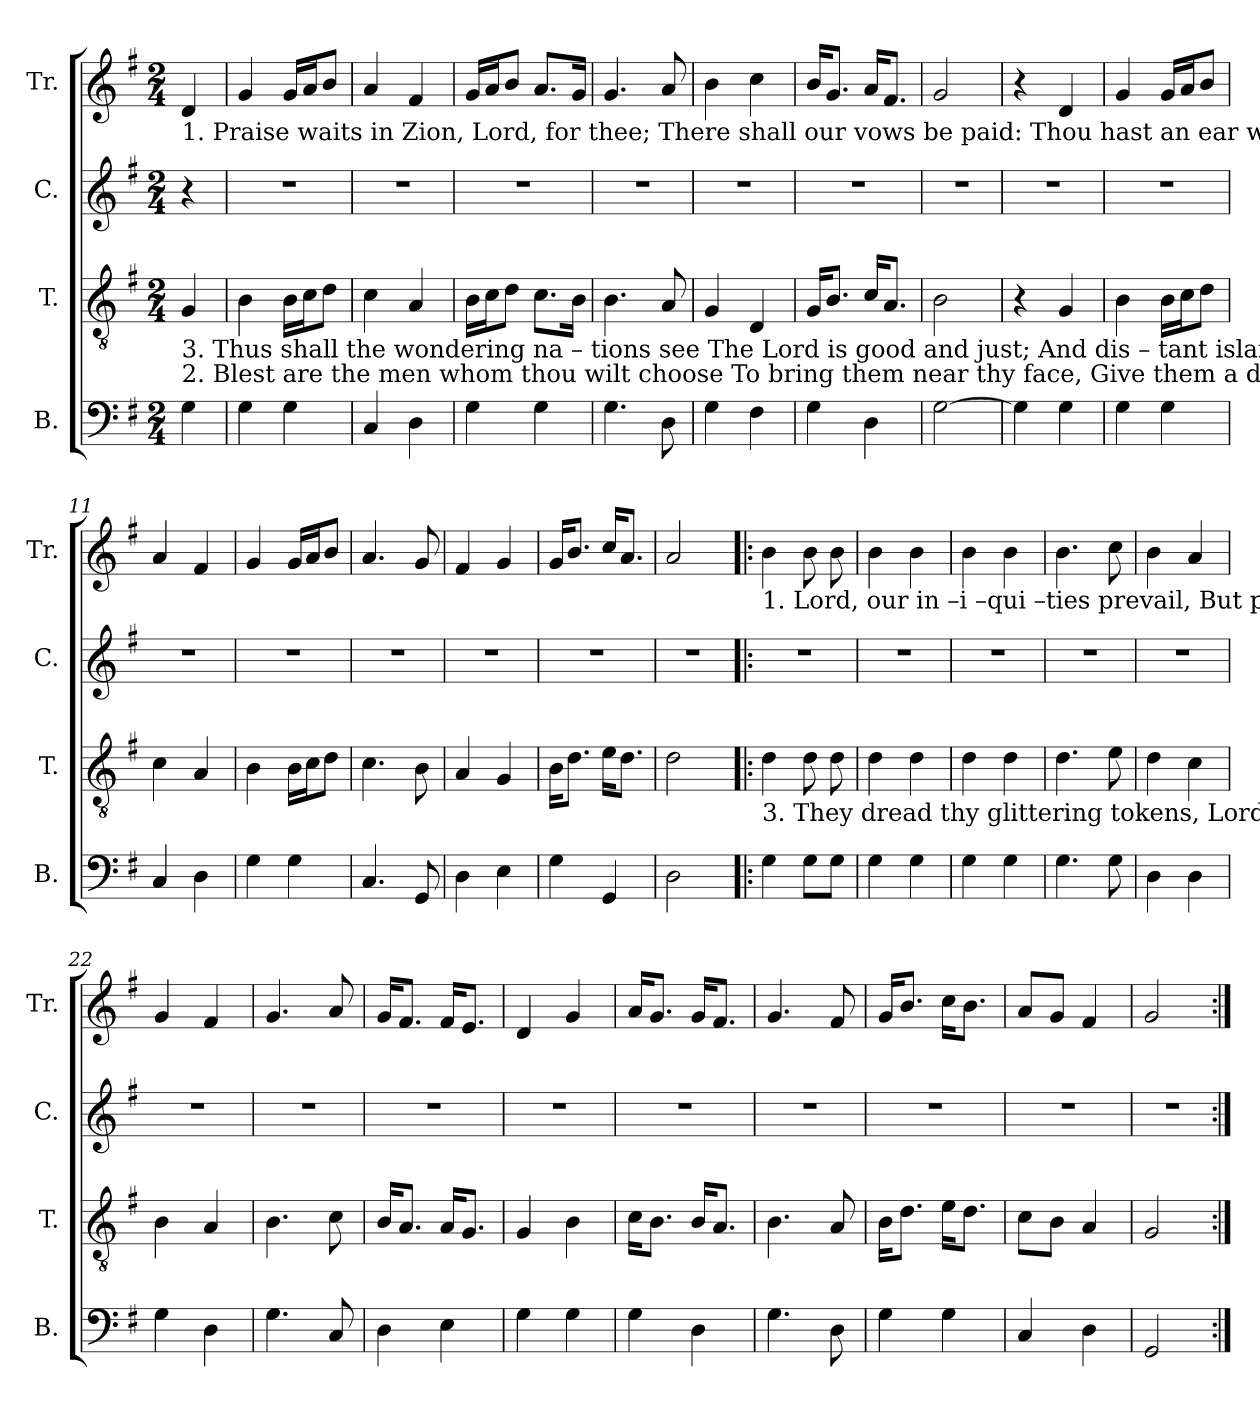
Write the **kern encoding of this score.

**kern	**kern	**kern	**kern
*part4	*part3	*part2	*part1
*staff4	*staff3	*staff2	*staff1
*I"B.	*I"T.	*I"C.	*I"Tr.
*I'B.	*I'T.	*I'C.	*I'Tr.
*clefF4	*clefGv2	*clefG2	*clefG2
*k[f#]	*k[f#]	*k[f#]	*k[f#]
*M2/4	*M2/4	*M2/4	*M2/4
*MM80	*MM80	*MM80	*MM80
=1	=1	=1	=1
!	!	!	!LO:TX:b:t=1. Praise waits  in      Zion,    Lord,     for      thee;  There shall  our vows  be  paid&colon;    Thou  hast  an      ear when  sin – ners  pray;  All flesh shall seek  thine    aid.
!	!LO:TX:b:t=3. Thus shall  the   wondering  na   –  tions    see  The  Lord  is  good    and    just;     And  dis – tant     islands  fly   to       thee,  And make thy name  their  trust.	!	!
!	!LO:TX:b:t=2. Blest  are  the   men  whom  thou   wilt   choose  To  bring  them  near  thy  face,     Give  them  a      dwelling  in   thine   house,  To feast up – on    thy    grace.	!	!
4G!\	4G!/	4r	4d!/
=2	=2	=2	=2
4G!\	4B!\	2r	4g!/
4G!\	16B!\LL	.	16g!/LL
.	16c!\J	.	16a!/J
.	8d!\J	.	8b!/J
=3	=3	=3	=3
4C!/	4c!\	2r	4a!/
4D!\	4A!/	.	4f#!/
=4	=4	=4	=4
4G!\	16B!\LL	2r	16g!/LL
.	16c!\J	.	16a!/J
.	8d!\J	.	8b!/J
4G!\	8.c!\L	.	8.a!/L
.	16B!\Jk	.	16g!/Jk
=5	=5	=5	=5
4.G!\	4.B!\	2r	4.g!/
8D!\	8A!/	.	8a!/
=6	=6	=6	=6
4G!\	4G!/	2r	4b!\
4F#!\	4D!/	.	4cc!\
=7	=7	=7	=7
4G!\	16G!/KL	2r	16b!/KL
.	8.B!/J	.	8.g!/J
4D!\	16c!/KL	.	16a!/KL
.	8.A!/J	.	8.f#!/J
=8	=8	=8	=8
[2G!\	2B!\	2r	2g!/
=9	=9	=9	=9
4G!\]	4r	2r	4r
4G!\	4G!/	.	4d!/
=10	=10	=10	=10
4G!\	4B!\	2r	4g!/
4G!\	16B!\LL	.	16g!/LL
.	16c!\J	.	16a!/J
.	8d!\J	.	8b!/J
=11	=11	=11	=11
4C!/	4c!\	2r	4a!/
4D!\	4A!/	.	4f#!/
=12	=12	=12	=12
4G!\	4B!\	2r	4g!/
4G!\	16B!\LL	.	16g!/LL
.	16c!\J	.	16a!/J
.	8d!\J	.	8b!/J
=13	=13	=13	=13
4.C!/	4.c!\	2r	4.a!/
8GG!/	8B!\	.	8g!/
=14	=14	=14	=14
4D!\	4A!/	2r	4f#!/
4E!\	4G!/	.	4g!/
=15	=15	=15	=15
4G!\	16B!\KL	2r	16g!/KL
.	8.d!\J	.	8.b!/J
4GG!/	16e!\KL	.	16cc!/KL
.	8.d!\J	.	8.a!/J
=16	=16	=16	=16
2D!\	2d!\	2r	2a!/
!!LO:LB:g=z
=17!|:	=17!|:	=17!|:	=17!|:
!	!	!	!LO:TX:b:t=1. Lord,  our  in –i –qui –ties  prevail,   But  pardoning grace is thine;  And  thou    wilt     grant  us   power   and     skill     To    con  –  quer      eve  –  ry   sin.
!	!LO:TX:b:t=3. They dread thy glittering tokens, Lord, When signs in heav'n appear;  But   they    shall     learn  thy  ho   –   ly      word,  And  love      as         well    as    fear.	!	!
4G!\	4d!\	2r	4b!\
8G!\L	8d!\	.	8b!\
8G!\J	8d!\	.	8b!\
=18	=18	=18	=18
4G!\	4d!\	2r	4b!\
4G!\	4d!\	.	4b!\
=19	=19	=19	=19
4G!\	4d!\	2r	4b!\
4G!\	4d!\	.	4b!\
=20	=20	=20	=20
4.G!\	4.d!\	2r	4.b!\
8G!\	8e!\	.	8cc!\
=21	=21	=21	=21
4D!\	4d!\	2r	4b!\
4D!\	4c!\	.	4a!/
=22	=22	=22	=22
4G!\	4B!\	2r	4g!/
4D!\	4A!/	.	4f#!/
=23	=23	=23	=23
4.G!\	4.B!\	2r	4.g!/
8C!/	8c!\	.	8a!/
=24	=24	=24	=24
4D!\	16B!/KL	2r	16g!/KL
.	8.A!/J	.	8.f#!/J
4E!\	16A!/KL	.	16f#!/KL
.	8.G!/J	.	8.e!/J
=25	=25	=25	=25
4G!\	4G!/	2r	4d!/
4G!\	4B!\	.	4g!/
=26	=26	=26	=26
4G!\	16c!\KL	2r	16a!/KL
.	8.B!\J	.	8.g!/J
4D!\	16B!/KL	.	16g!/KL
.	8.A!/J	.	8.f#!/J
=27	=27	=27	=27
4.G!\	4.B!\	2r	4.g!/
8D!\	8A!/	.	8f#!/
=28	=28	=28	=28
4G!\	16B!\KL	2r	16g!/KL
.	8.d!\J	.	8.b!/J
4G!\	16e!\KL	.	16cc!\KL
.	8.d!\J	.	8.b!\J
=29	=29	=29	=29
4C!/	8c!\L	2r	8a!/L
.	8B!\J	.	8g!/J
4D!\	4A!/	.	4f#!/
=30	=30	=30	=30
2GG!/	2G!/	2r	2g!/
=:|!	=:|!	=:|!	=:|!
*-	*-	*-	*-
